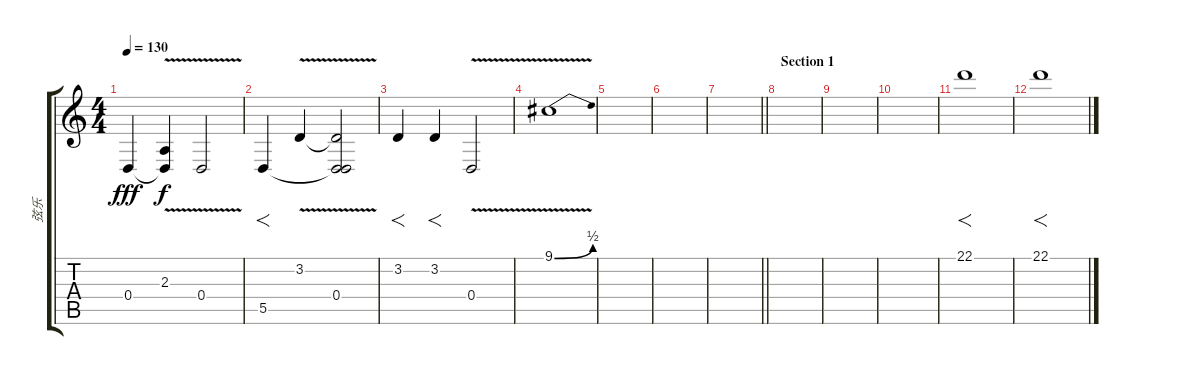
\track ("弦乐" "弦乐") {instrument tremolostrings}
\staff {score tabs}
\tuning (E4 B3 G3 D3 A2 E2) {hide}
\ts (4 4)
\tempo 130
\clef g2
\ks c
0.4.4{dy fff instrument tremolostrings} (2.3{v} 0.4{v t}).4{dy f} 0.4{v}.2 |
5.5.4{f} 3.2{v}.4 (3.2{t} 0.4 5.5{t}).2 |
3.2.4{f} 3.2.4{f} 0.4{v}.2 |
9.1{be (bend 0 0 60 2) v}.1 |
|
|
\barLineRight lightlight
|
\section ("" "Section 1")
|
|
|
22.1.1{f} |
22.1.1{f}
